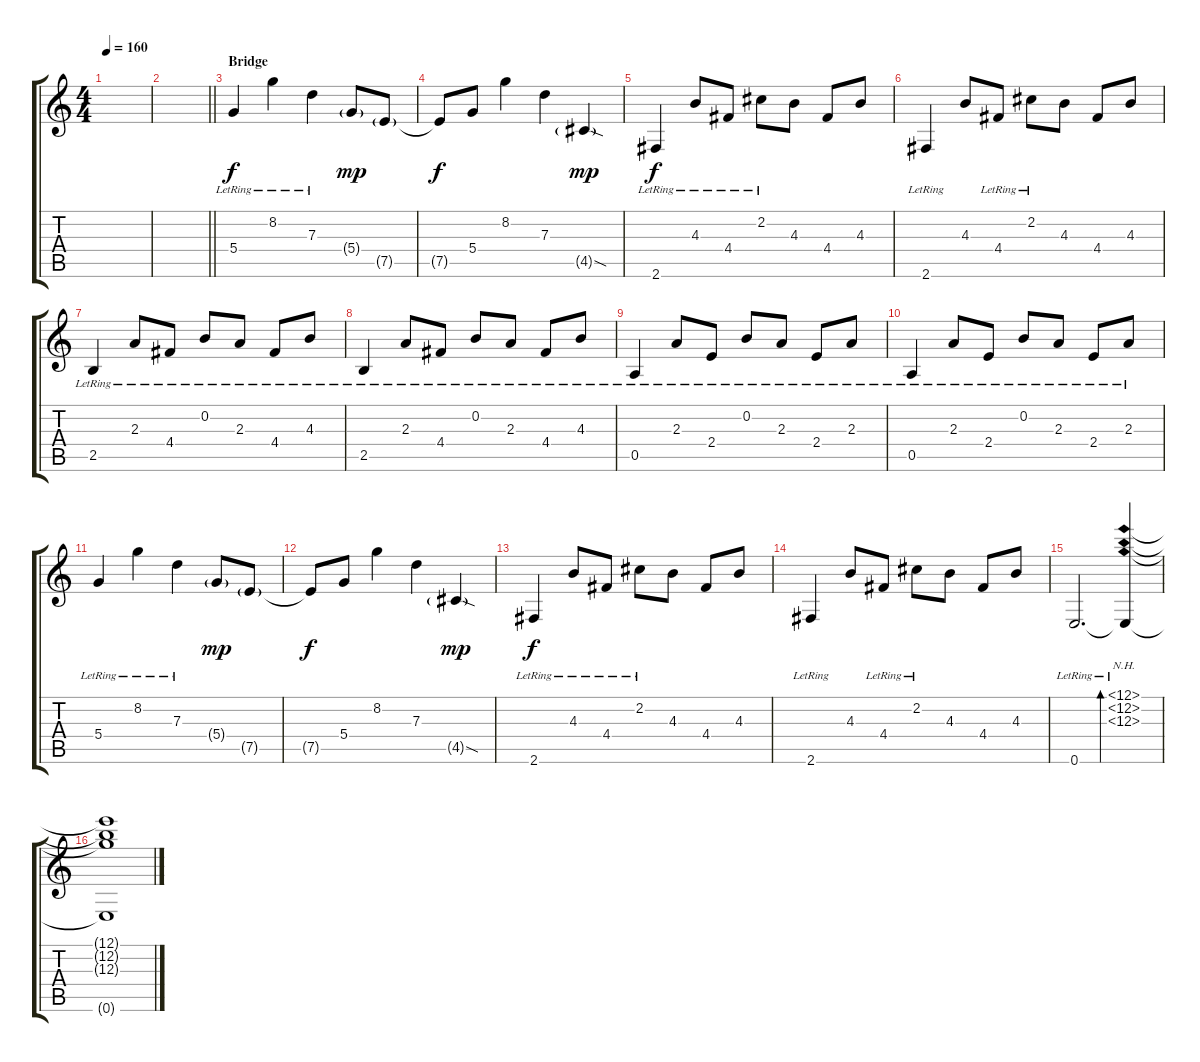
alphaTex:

\track "" {instrument acousticguitarsteel}
\staff {score tabs}
\tuning (E4 B3 G3 D3 A2 E2) {hide}
\ts (4 4)
\tempo 160
\clef g2
\ks c
|
\barLineRight lightlight
|
\section ("" "Bridge")
5.4{lr}.4 8.2{lr}.4 7.3{lr}.4 5.4{g}.8{dy mp} 7.5{g}.8 |
7.5{t}.8{dy f} 5.4.8 8.2.4 7.3.4 4.5{sod g}.4{dy mp} |
2.6{lr}.4{dy f} 4.3{lr}.8 4.4{lr}.8 2.2{lr}.8 4.3.8 4.4.8 4.3.8 |
2.6{lr}.4 4.3.8 4.4{lr}.8 2.2{lr}.8 4.3.8 4.4.8 4.3.8 |
2.5{lr}.4 2.3{lr}.8 4.4{lr}.8 0.2{lr}.8 2.3{lr}.8 4.4{lr}.8 4.3{lr}.8 |
2.5{lr}.4 2.3{lr}.8 4.4{lr}.8 0.2{lr}.8 2.3{lr}.8 4.4{lr}.8 4.3{lr}.8 |
0.5{lr}.4 2.3{lr}.8 2.4{lr}.8 0.2{lr}.8 2.3{lr}.8 2.4{lr}.8 2.3{lr}.8 |
0.5{lr}.4 2.3{lr}.8 2.4{lr}.8 0.2{lr}.8 2.3{lr}.8 2.4{lr}.8 2.3{lr}.8 |
5.4{lr}.4 8.2{lr}.4 7.3{lr}.4 5.4{g}.8{dy mp} 7.5{g}.8 |
7.5{t}.8{dy f} 5.4.8 8.2.4 7.3.4 4.5{sod g}.4{dy mp} |
2.6{lr}.4{dy f} 4.3{lr}.8 4.4{lr}.8 2.2{lr}.8 4.3.8 4.4.8 4.3.8 |
2.6{lr}.4 4.3.8 4.4{lr}.8 2.2{lr}.8 4.3.8 4.4.8 4.3.8 |
0.6{lr}.2{d} (12.1{nh lr} 12.2{nh lr} 12.3{nh lr} 0.6{t}).4{bd 120} |
(12.1{t} 12.2{t} 12.3{t} 0.6{t}).1
